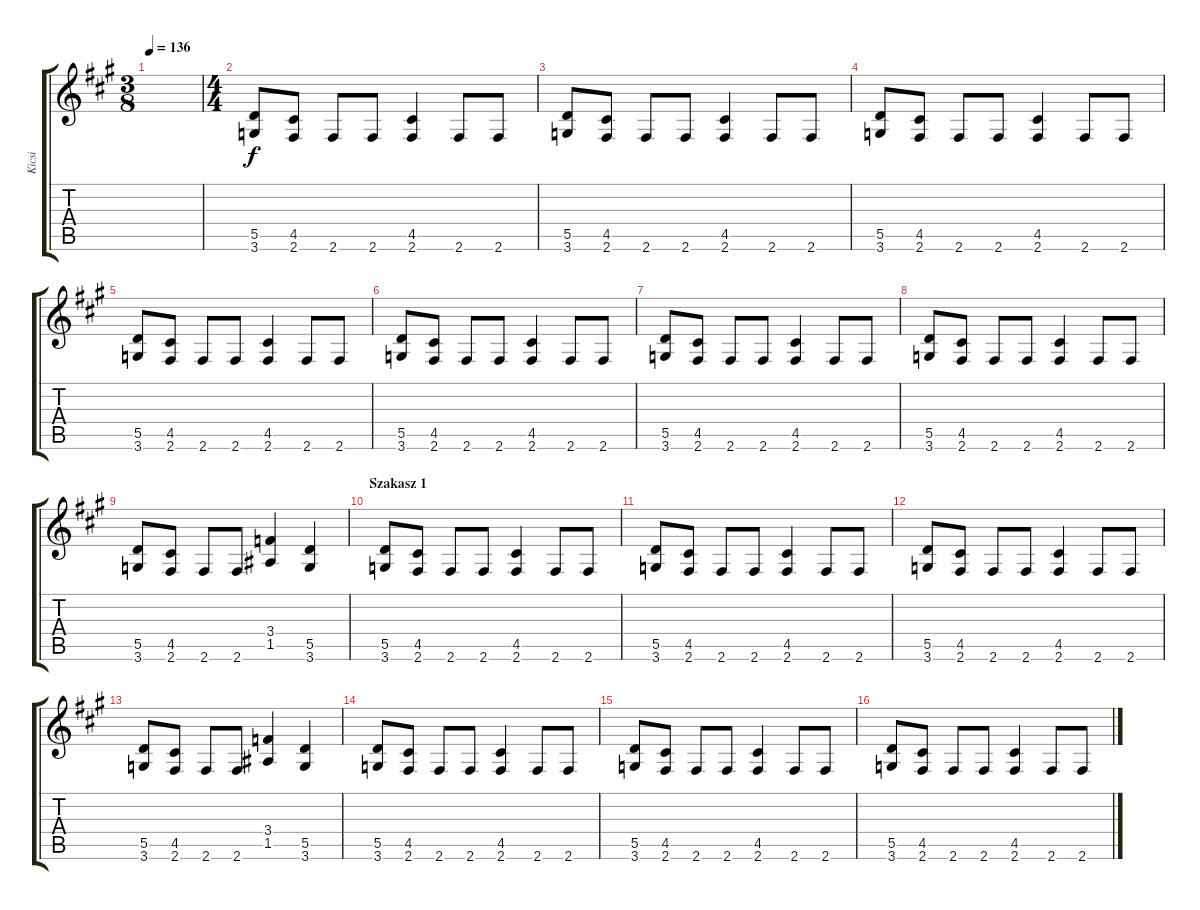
\track ("Kicsi" "Kicsi") {instrument distortionguitar}
\staff {score tabs}
\tuning (E4 B3 G3 D3 A2 E2) {hide}
\ts (3 8)
\tempo 136
\clef g2
\ks f#minor
|
\ts (4 4)
(5.5 3.6).8 (4.5 2.6).8 2.6.8 2.6.8 (4.5 2.6).4 2.6.8 2.6.8 |
(5.5 3.6).8 (4.5 2.6).8 2.6.8 2.6.8 (4.5 2.6).4 2.6.8 2.6.8 |
(5.5 3.6).8 (4.5 2.6).8 2.6.8 2.6.8 (4.5 2.6).4 2.6.8 2.6.8 |
(5.5 3.6).8 (4.5 2.6).8 2.6.8 2.6.8 (4.5 2.6).4 2.6.8 2.6.8 |
(5.5 3.6).8 (4.5 2.6).8 2.6.8 2.6.8 (4.5 2.6).4 2.6.8 2.6.8 |
(5.5 3.6).8 (4.5 2.6).8 2.6.8 2.6.8 (4.5 2.6).4 2.6.8 2.6.8 |
(5.5 3.6).8 (4.5 2.6).8 2.6.8 2.6.8 (4.5 2.6).4 2.6.8 2.6.8 |
(5.5 3.6).8 (4.5 2.6).8 2.6.8 2.6.8 (3.4 1.5).4 (5.5 3.6).4 |
\section ("" "Szakasz 1")
(5.5 3.6).8 (4.5 2.6).8 2.6.8 2.6.8 (4.5 2.6).4 2.6.8 2.6.8 |
(5.5 3.6).8 (4.5 2.6).8 2.6.8 2.6.8 (4.5 2.6).4 2.6.8 2.6.8 |
(5.5 3.6).8 (4.5 2.6).8 2.6.8 2.6.8 (4.5 2.6).4 2.6.8 2.6.8 |
(5.5 3.6).8 (4.5 2.6).8 2.6.8 2.6.8 (3.4 1.5).4 (5.5 3.6).4 |
(5.5 3.6).8 (4.5 2.6).8 2.6.8 2.6.8 (4.5 2.6).4 2.6.8 2.6.8 |
(5.5 3.6).8 (4.5 2.6).8 2.6.8 2.6.8 (4.5 2.6).4 2.6.8 2.6.8 |
(5.5 3.6).8 (4.5 2.6).8 2.6.8 2.6.8 (4.5 2.6).4 2.6.8 2.6.8
